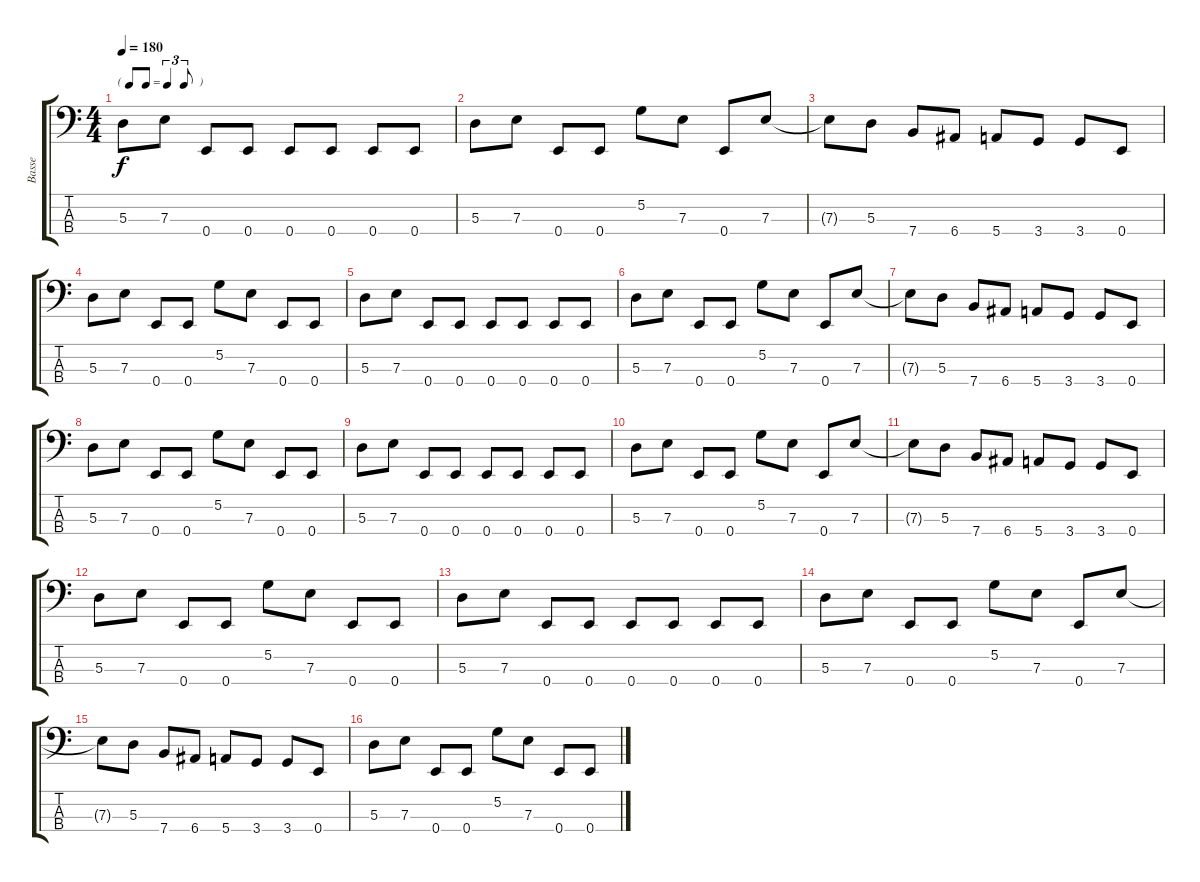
\track ("Basse" "Basse") {instrument electricbassfinger}
\staff {score tabs}
\tuning (G2 D2 A1 E1) {hide}
\ts (4 4)
\tf triplet8th
\tempo 180
\clef f4
\ks c
5.3.8{dy f} 7.3.8 0.4.8 0.4.8 0.4.8 0.4.8 0.4.8 0.4.8 |
5.3.8 7.3.8 0.4.8 0.4.8 5.2.8 7.3.8 0.4.8 7.3.8 |
7.3{t}.8 5.3.8 7.4.8 6.4.8 5.4.8 3.4.8 3.4.8 0.4.8 |
5.3.8 7.3.8 0.4.8 0.4.8 5.2.8 7.3.8 0.4.8 0.4.8 |
5.3.8 7.3.8 0.4.8 0.4.8 0.4.8 0.4.8 0.4.8 0.4.8 |
5.3.8 7.3.8 0.4.8 0.4.8 5.2.8 7.3.8 0.4.8 7.3.8 |
7.3{t}.8 5.3.8 7.4.8 6.4.8 5.4.8 3.4.8 3.4.8 0.4.8 |
5.3.8 7.3.8 0.4.8 0.4.8 5.2.8 7.3.8 0.4.8 0.4.8 |
5.3.8 7.3.8 0.4.8 0.4.8 0.4.8 0.4.8 0.4.8 0.4.8 |
5.3.8 7.3.8 0.4.8 0.4.8 5.2.8 7.3.8 0.4.8 7.3.8 |
7.3{t}.8 5.3.8 7.4.8 6.4.8 5.4.8 3.4.8 3.4.8 0.4.8 |
5.3.8 7.3.8 0.4.8 0.4.8 5.2.8 7.3.8 0.4.8 0.4.8 |
5.3.8 7.3.8 0.4.8 0.4.8 0.4.8 0.4.8 0.4.8 0.4.8 |
5.3.8 7.3.8 0.4.8 0.4.8 5.2.8 7.3.8 0.4.8 7.3.8 |
7.3{t}.8 5.3.8 7.4.8 6.4.8 5.4.8 3.4.8 3.4.8 0.4.8 |
5.3.8 7.3.8 0.4.8 0.4.8 5.2.8 7.3.8 0.4.8 0.4.8
